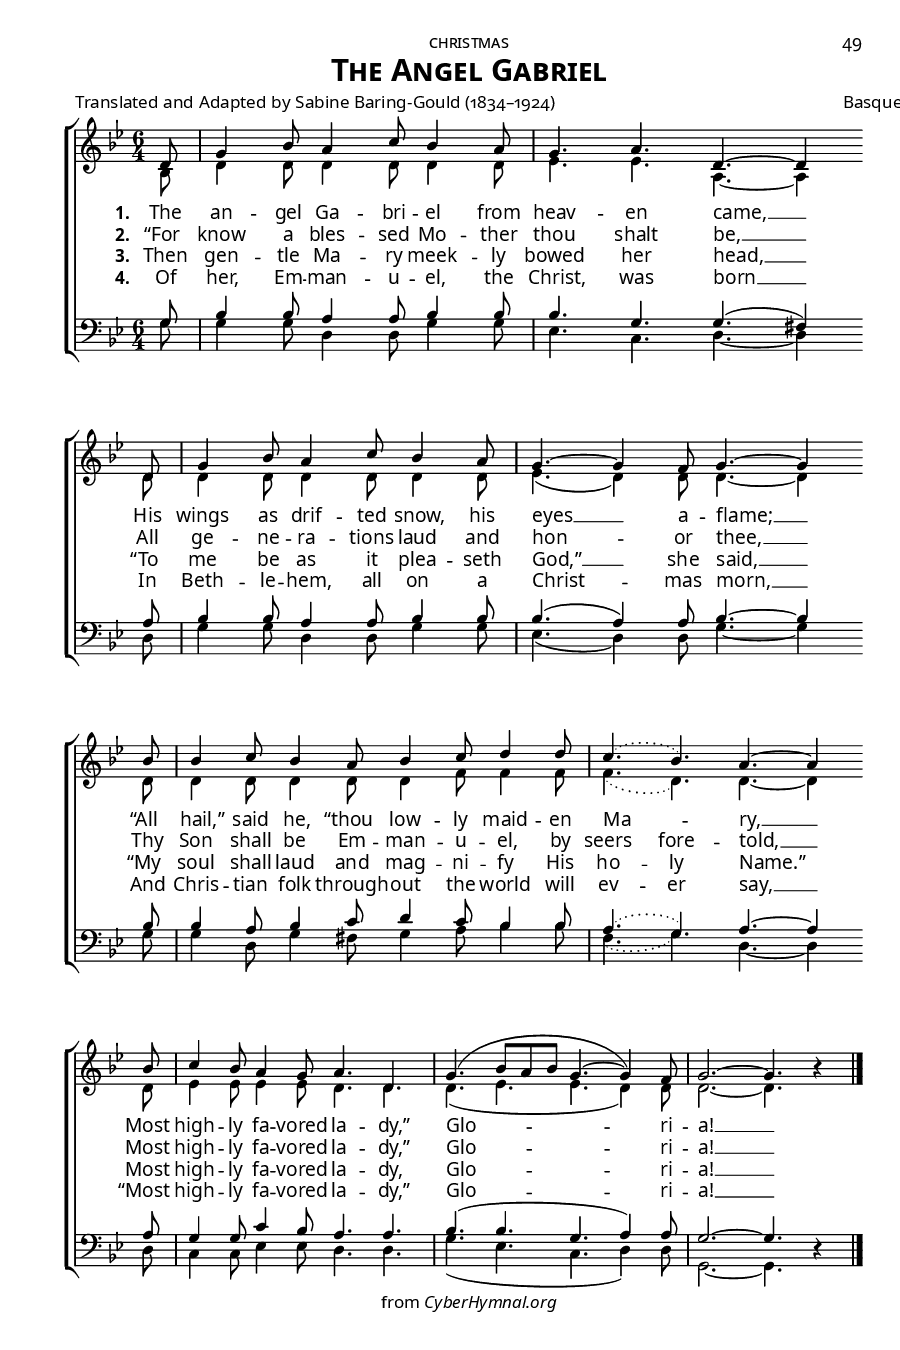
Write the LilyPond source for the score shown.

\version "2.14.2"
\include "util.ly"
\header {
  title = \markup{\override #'(font-name . "Garamond Premier Pro Semibold"){ \abs-fontsize #15 \smallCapsOldStyle"The Angel Gabriel"}}
  poet = \markup\oldStyleNum"Translated and Adapted by Sabine Baring-Gould (1834–1924)"
  composer = \markup\oldStyleNum"Basque Carol"
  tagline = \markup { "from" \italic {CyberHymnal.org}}
}
\paper {
  %print-all-headers = ##t
  paper-height = 9\in
  paper-width = 6\in
  indent = 0\in
  %system-system-spacing = #'((basic-distance . 10) (padding . 0))
  %system-system-spacing =
  %  #'((basic-distance . 0)
  %     (minimum-distance . 0)
  %     (padding . -0.35)
  %     (stretchability . 100))
  ragged-last-bottom = ##f
  ragged-bottom = ##f
  two-sided = ##t
  inner-margin = 0.5\in
  outer-margin = 0.25\in
  top-margin = 0.25\in
  bottom-margin = 0.25\in
  first-page-number = #049
  print-first-page-number = ##t
  headerLine = \markup{\override #'(font-name . "Garamond Premier Pro") \smallCapsOldStyle"christmas"}
  oddHeaderMarkup = \markup\fill-line{
     \override #'(font-name . "Garamond Premier Pro")\abs-fontsize #8.5
     \combine 
        \fill-line{"" \on-the-fly #print-page-number-check-first
        \oldStylePageNum""
        }
        \fill-line{\headerLine}
  }
  evenHeaderMarkup = \markup {
     \override #'(font-name . "Garamond Premier Pro")\abs-fontsize #8.5
     \combine
        \on-the-fly #print-page-number-check-first
        \oldStylePageNum""
        \fill-line{\headerLine}
  }
}
#(set-global-staff-size 15) \paper{ #(define fonts (make-pango-font-tree "GoudyOlSt BT" "Garamond Premier Pro" "Garamond Premier Pro" (/ 15 20))) }
global = {
  \key bes \major
  \time 6/4
}

sopMusic = \relative c' {
  \partial 8 d8 |
  \partial 8*9 g4 bes8 a4 c8 bes4 a8 |
  g4. a d,~ d4 \bar""\break d8 |
  
  \partial 8*9 g4 bes8 a4 c8 bes4 a8 |
  g4.~ g4 f8 g4.~ g4 \bar""\break bes8 |
  
  bes4 c8 bes4 a8 bes4 c8 d4 d8 |
  \slurDotted c4.( bes) \slurSolid a4.~ a4 \bar""\break bes8 |
  
  c4 bes8 a4 g8 a4. d, |
  g4.( bes8[ a bes] g4.~ g4) f8 |
  \partial 8*11 g2.~ g4. bes4\rest \bar "|."
}
sopWords = \lyricmode {
  
}

altoMusic = \relative c' {
  bes8 |
  d4 d8 d4 d8 d4 d8 |
  ees4. ees a,~ a4 d8 |
  
  d4 d8 d4 d8 d4 d8 |
  ees4.( d4) d8 d4.~ d4 d8 |
  
  d4 d8 d4 d8 d4 f8 f4 f8 |
  \slurDotted f4.( d) \slurSolid d4.~ d4 d8 |
  
  ees4 ees8 ees4 ees8 d4. d4. |
  d4.( ees ees d4) d8 |
  d2.~ d4. s4 \bar "|."
}
altoWords = \lyricmode {
  \dropLyricsV
  \set stanza = #"1. "
  The an -- gel Ga -- bri -- el from heav -- en came, __
  His wings as drif -- ted snow, his eyes __ a -- flame; __
  “All hail,” said he, “thou low -- ly maid -- en Ma -- ry, __
  Most high -- ly fa -- vored la -- dy,” Glo -- ri -- a! __
}
altoWordsII = \lyricmode {
  \dropLyricsV
  \set stanza = #"2. "
  “For know a bles -- sed Mo -- ther thou shalt be, __
  All ge -- ne -- ra -- tions laud and hon -- or thee, __
  Thy Son shall be Em -- man -- u -- el, by
  \set ignoreMelismata = ##t
  seers fore -- 
  \unset ignoreMelismata
  told, __
  Most high -- ly fa -- vored la -- dy,”
  Glo -- ri -- a! __
}
altoWordsIII = \lyricmode {
  \dropLyricsV
  \set stanza = #"3. "
  Then gen -- tle Ma -- ry meek -- ly bowed her head, __
  “To me be as it plea -- seth God,” __ she said, __
  “My soul shall laud and mag -- ni -- fy His
  \set ignoreMelismata = ##t
  ho -- ly
  \unset ignoreMelismata
  Name.”
%8.5x11 __
  Most high -- ly fa -- vored la -- dy,
  Glo -- ri -- a! __
}
altoWordsIV = \lyricmode {
  \dropLyricsV
  \set stanza = #"4. "
  Of her, Em -- man -- u -- el, the Christ, was born __
  In Beth -- le -- hem, all on a Christ -- mas morn, __
  And Chris -- tian folk through -- out the world will
  \set ignoreMelismata = ##t
  ev -- er
  \unset ignoreMelismata
  say, __
  “Most high -- ly fa -- vored la -- dy,”
  Glo -- ri -- a! __
}

tenorMusic = \relative c' {
  g8 |
  bes4 bes8 a4 a8 bes4 bes8 |
  bes4. g g( fis4) a8 |
  
  bes4 bes8 a4 a8 bes4 bes8 |
  bes4.( a4) a8 bes4.~ bes4 bes8 |
  
  bes4 a8 bes4 c8 d4 c8 bes4 bes8 |
  \slurDotted a4.( g) \slurSolid a~ a4 a8 |
  
  g4 g8 c4 bes8 a4. a |
  bes4.( bes g a4) a8 |
  g2.~ g4. d4\rest \bar "|."
}
tenorWords = \lyricmode {

}

bassMusic = \relative c' {
  g8 |
  g4 g8 d4 d8 g4 g8 |
  ees4. c d~ d4 d8 |
  
  g4 g8 d4 d8 g4 g8 |
  ees4.( d4) d8 g4.~ g4 g8 |
  
  g4 d8 g4 fis8 g4 a8 bes4 bes8 |
  \slurDotted f4.( g) \slurSolid d4.~ d4 d8 |
  
  c4 c8 ees4 ees8 d4. d |
  g( ees c d4) d8 |
  g,2.~ g4. s4 \bar "|."
}
bassWords = \lyricmode {

}

\score {
  <<
   \new ChoirStaff <<
    \new Staff = women <<
      \new Voice = "sopranos" { \voiceOne << \global \sopMusic >> }
      \new Voice = "altos" { \voiceTwo << \global \altoMusic >> }
    >>
    \new Lyrics \with { alignAboveContext = #"women" \override VerticalAxisGroup #'nonstaff-relatedstaff-spacing = #'((basic-distance . 1))} \lyricsto "sopranos" \sopWords
    \new Lyrics = "altosIV"  \with { alignBelowContext = #"women" } \lyricsto "sopranos" \altoWordsIV
    \new Lyrics = "altosIII"  \with { alignBelowContext = #"women" } \lyricsto "sopranos" \altoWordsIII
    \new Lyrics = "altosII"  \with { alignBelowContext = #"women" } \lyricsto "sopranos" \altoWordsII
    \new Lyrics = "altos"  \with { alignBelowContext = #"women" } \lyricsto "sopranos" \altoWords
   \new Staff = men <<
      \clef bass
      \new Voice = "tenors" { \voiceOne << \global \tenorMusic >> }
      \new Voice = "basses" { \voiceTwo << \global \bassMusic >> }
    >>
    \new Lyrics \with { alignAboveContext = #"men" \override VerticalAxisGroup #'nonstaff-relatedstaff-spacing = #'((basic-distance . 1)) } \lyricsto "tenors" \tenorWords
    \new Lyrics \with { alignBelowContext = #"men" \override VerticalAxisGroup #'nonstaff-relatedstaff-spacing = #'((basic-distance . 1)) } \lyricsto "basses" \bassWords
  >>
%    \new PianoStaff << \new Staff { \new Voice { \pianoRH } } \new Staff { \clef "bass" \pianoLH } >>
  >>
  \layout {
    \context {
      \Score
      %\override SpacingSpanner #'base-shortest-duration = #(ly:make-moment 1 8)
      %\override SpacingSpanner #'common-shortest-duration = #(ly:make-moment 1 4)
    }
    \context {
      % Remove all empty staves
      % \Staff \RemoveEmptyStaves \override VerticalAxisGroup #'remove-first = ##t
    }
    \context {
      \Lyrics
      \override LyricText #'X-offset = #center-on-word
    }
  }
}

